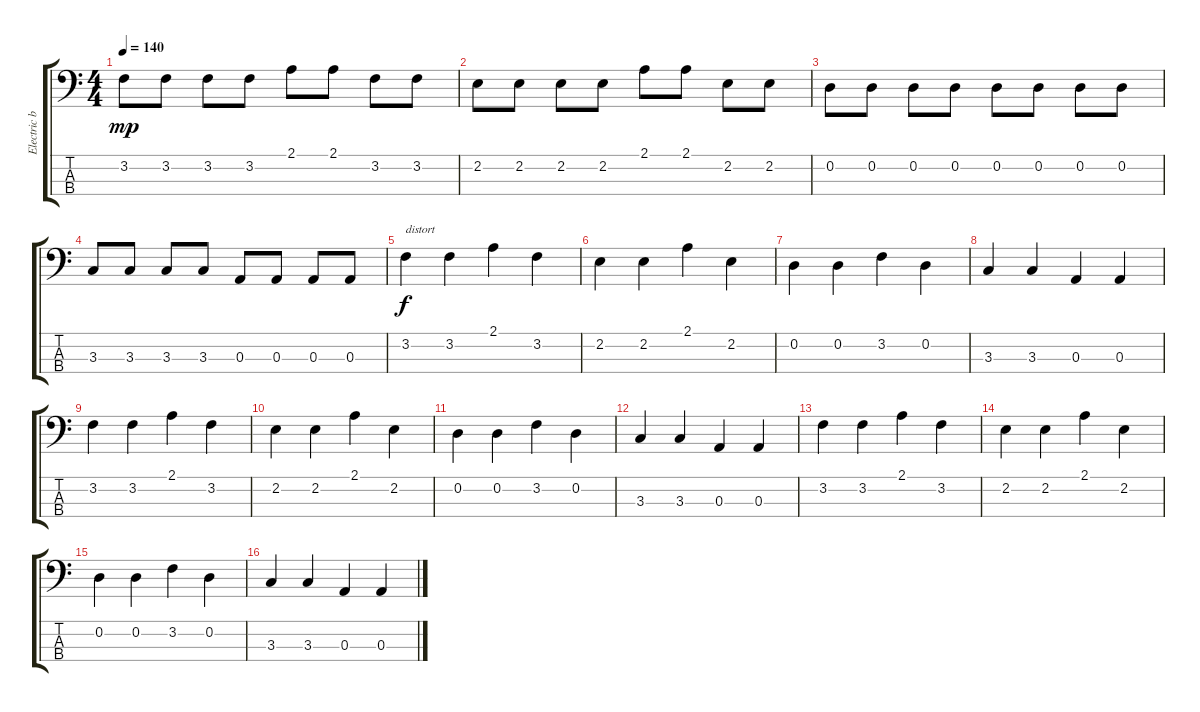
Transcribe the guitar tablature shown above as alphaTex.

\track ("Electric bass" "Electric b") {instrument electricbasspick}
\staff {score tabs}
\tuning (G2 D2 A1 E1) {hide}
\ts (4 4)
\tempo 140
\clef f4
\ks c
3.2.8{dy mp} 3.2.8 3.2.8 3.2.8 2.1.8 2.1.8 3.2.8 3.2.8 |
2.2.8 2.2.8 2.2.8 2.2.8 2.1.8 2.1.8 2.2.8 2.2.8 |
0.2.8 0.2.8 0.2.8 0.2.8 0.2.8 0.2.8 0.2.8 0.2.8 |
3.3.8 3.3.8 3.3.8 3.3.8 0.3.8 0.3.8 0.3.8 0.3.8 |
3.2.4{txt "distort" dy f volume 15 instrument slapbass1} 3.2.4 2.1.4 3.2.4 |
2.2.4 2.2.4 2.1.4 2.2.4 |
0.2.4 0.2.4 3.2.4 0.2.4 |
3.3.4 3.3.4 0.3.4 0.3.4 |
3.2.4 3.2.4 2.1.4 3.2.4 |
2.2.4 2.2.4 2.1.4 2.2.4 |
0.2.4 0.2.4 3.2.4 0.2.4 |
3.3.4 3.3.4 0.3.4 0.3.4 |
3.2.4 3.2.4 2.1.4 3.2.4 |
2.2.4 2.2.4 2.1.4 2.2.4 |
0.2.4 0.2.4 3.2.4 0.2.4 |
3.3.4 3.3.4 0.3.4 0.3.4
